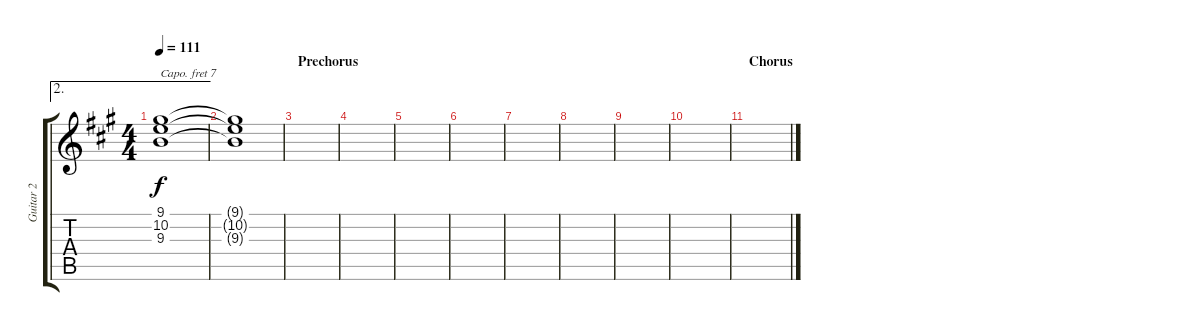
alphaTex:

\track ("Guitar 2" "Guitar 2") {instrument pad2warm}
\staff {score tabs}
\capo 7
\tuning (E4 B3 G3 D3 A2 E2) {hide}
\ae 2
\ts (4 4)
\tempo 111
\clef g2
\ks a
(9.1 10.2 9.3).1{dy f} |
(9.1{t} 10.2{t} 9.3{t}).1 |
\section ("" "Prechorus")
|
|
|
|
|
|
|
|
\section ("" "Chorus")
